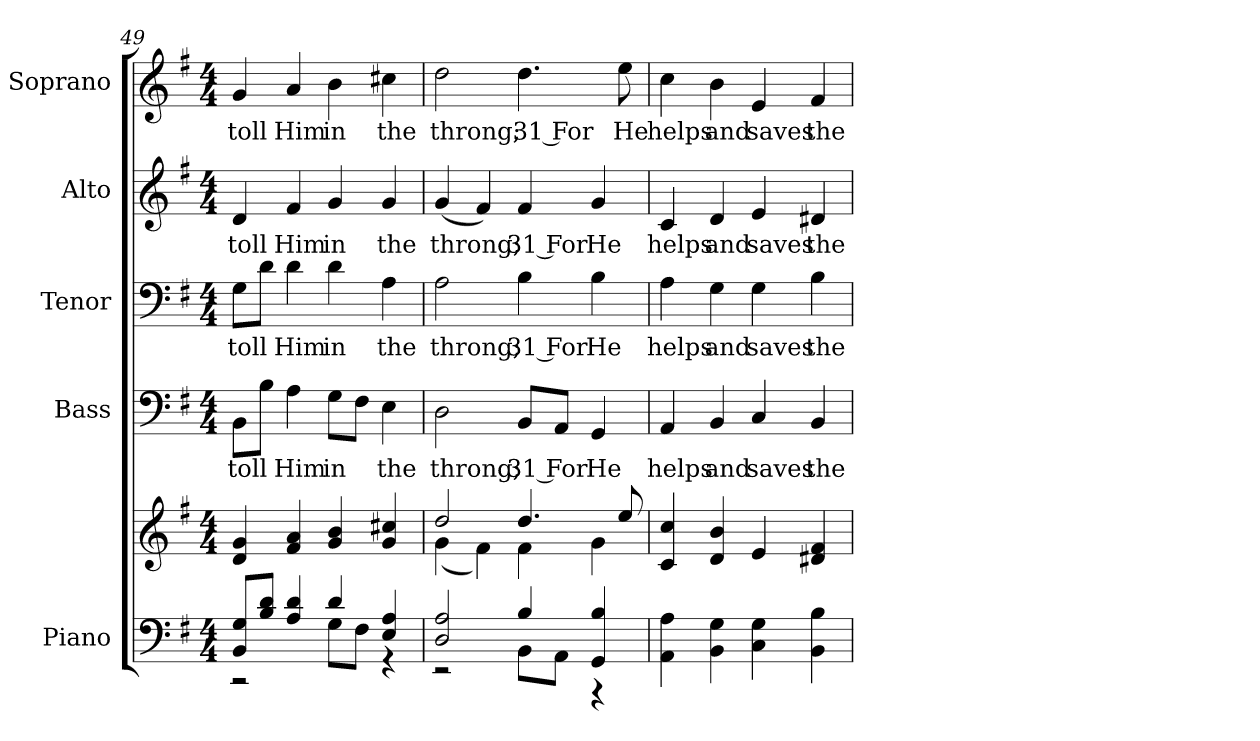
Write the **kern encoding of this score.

**kern	**kern	**kern	**text	**kern	**text	**kern	**text	**kern	**text
*part5	*part5	*part4	*part4	*part3	*part3	*part2	*part2	*part1	*part1
*staff6	*staff5	*staff4	*staff4	*staff3	*staff3	*staff2	*staff2	*staff1	*staff1
*I"Piano	*	*I"Bass	*	*I"Tenor	*	*I"Alto	*	*I"Soprano	*
*I'Pno.	*	*I'B.	*	*I'T.	*	*I'A.	*	*I'S.	*
!!LO:PB:g=z
*clefF4	*clefG2	*clefF4	*	*clefF4	*	*clefG2	*	*clefG2	*
*k[f#]	*k[f#]	*k[f#]	*	*k[f#]	*	*k[f#]	*	*k[f#]	*
*G:	*G:	*G:	*	*G:	*	*G:	*	*G:	*
*M4/4	*M4/4	*M4/4	*	*M4/4	*	*M4/4	*	*M4/4	*
=49	=49	=49	=49	=49	=49	=49	=49	=49	=49
*^	*	*	*	*	*	*	*	*	*
!	!	!	!	!LO:LY:b:color=#000000	!	!	!	!	!	!
!	!	!	!	!	!	!LO:LY:b:color=#000000	!	!	!	!
!	!	!	!	!	!	!	!	!LO:LY:b:color=#000000	!	!
!	!	!	!	!	!	!	!	!	!	!LO:LY:b:color=#000000
8BBi/ 8GiL	2r	4di/ 4gi	8BBi\L	toll	8Gi\L	toll	4di/	toll	4gi/	toll
8Bi/ 8diJ	.	.	8Bi\J	.	8di\J	.	.	.	.	.
!	!	!	!	!LO:LY:b:color=#000000	!	!	!	!	!	!
!	!	!	!	!	!	!LO:LY:b:color=#000000	!	!	!	!
!	!	!	!	!	!	!	!	!LO:LY:b:color=#000000	!	!
!	!	!	!	!	!	!	!	!	!	!LO:LY:b:color=#000000
4Ai/ 4di	.	4f#i/ 4ai	4Ai\	Him	4di\	Him	4f#i/	Him	4ai/	Him
!	!	!	!	!LO:LY:b:color=#000000	!	!	!	!	!	!
!	!	!	!	!	!	!LO:LY:b:color=#000000	!	!	!	!
!	!	!	!	!	!	!	!	!LO:LY:b:color=#000000	!	!
!	!	!	!	!	!	!	!	!	!	!LO:LY:b:color=#000000
4di/	8Gi\L	4gi/ 4bi	8Gi\L	in	4di\	in	4gi/	in	4bi\	in
.	8F#i\J	.	8F#i\J	.	.	.	.	.	.	.
!	!	!	!	!LO:LY:b:color=#000000	!	!	!	!	!	!
!	!	!	!	!	!	!LO:LY:b:color=#000000	!	!	!	!
!	!	!	!	!	!	!	!	!LO:LY:b:color=#000000	!	!
!	!	!	!	!	!	!	!	!	!	!LO:LY:b:color=#000000
4Ei/ 4Ai	4r	4gi/ 4cc#Xi	4Ei\	the	4Ai\	the	4gi/	the	4cc#Xi\	the
=50	=50	=50	=50	=50	=50	=50	=50	=50	=50	=50
*	*	*^	*	*	*	*	*	*	*	*
!	!	!	!	!	!LO:LY:b:color=#000000	!	!	!	!	!	!
!	!	!	!	!	!	!	!LO:LY:b:color=#000000	!	!	!	!
!	!	!	!	!	!	!	!	!	!LO:LY:b:color=#000000	!	!
!	!	!	!	!	!	!	!	!	!	!	!LO:LY:b:color=#000000
2Di/ 2Ai	2r	2ddi/	(4gi\	2Di\	throng;	2Ai\	throng;	(4gi/	throng;	2ddi\	throng;
.	.	.	4f#i\)	.	.	.	.	4f#i/)	.	.	.
!	!	!	!	!	!LO:LY:b:color=#000000	!	!	!	!	!	!
!	!	!	!	!	!	!	!LO:LY:b:color=#000000	!	!	!	!
!	!	!	!	!	!	!	!	!	!LO:LY:b:color=#000000	!	!
!	!	!	!	!	!	!	!	!	!	!	!LO:LY:b:color=#000000
4Bi/	8BBi\L	4.ddi/	4f#i\	8BBi/L	31 For	4Bi\	31 For	4f#i/	31 For	4.ddi\	31 For
.	8AAi\J	.	.	8AAi/J	.	.	.	.	.	.	.
!	!	!	!	!	!LO:LY:b:color=#000000	!	!	!	!	!	!
!	!	!	!	!	!	!	!LO:LY:b:color=#000000	!	!	!	!
!	!	!	!	!	!	!	!	!	!LO:LY:b:color=#000000	!	!
4GGi/ 4Bi	4r	.	4gi\	4GGi/	He	4Bi\	He	4gi/	He	.	.
!	!	!	!	!	!	!	!	!	!	!	!LO:LY:b:color=#000000
.	.	8eei/	.	.	.	.	.	.	.	8eei\	He
*v	*v	*	*	*	*	*	*	*	*	*	*
*	*v	*v	*	*	*	*	*	*	*	*
=51	=51	=51	=51	=51	=51	=51	=51	=51	=51
!	!	!	!LO:LY:b:color=#000000	!	!	!	!	!	!
!	!	!	!	!	!LO:LY:b:color=#000000	!	!	!	!
!	!	!	!	!	!	!	!LO:LY:b:color=#000000	!	!
!	!	!	!	!	!	!	!	!	!LO:LY:b:color=#000000
4AAi\ 4Ai	4ci/ 4cci	4AAi/	helps	4Ai\	helps	4ci/	helps	4cci\	helps
!	!	!	!LO:LY:b:color=#000000	!	!	!	!	!	!
!	!	!	!	!	!LO:LY:b:color=#000000	!	!	!	!
!	!	!	!	!	!	!	!LO:LY:b:color=#000000	!	!
!	!	!	!	!	!	!	!	!	!LO:LY:b:color=#000000
4BBi\ 4Gi	4di/ 4bi	4BBi/	and	4Gi\	and	4di/	and	4bi\	and
!	!	!	!LO:LY:b:color=#000000	!	!	!	!	!	!
!	!	!	!	!	!LO:LY:b:color=#000000	!	!	!	!
!	!	!	!	!	!	!	!LO:LY:b:color=#000000	!	!
!	!	!	!	!	!	!	!	!	!LO:LY:b:color=#000000
4Ci\ 4Gi	4ei/	4Ci/	saves	4Gi\	saves	4ei/	saves	4ei/	saves
!	!	!	!LO:LY:b:color=#000000	!	!	!	!	!	!
!	!	!	!	!	!LO:LY:b:color=#000000	!	!	!	!
!	!	!	!	!	!	!	!LO:LY:b:color=#000000	!	!
!	!	!	!	!	!	!	!	!	!LO:LY:b:color=#000000
4BBi\ 4Bi	4d#Xi/ 4f#i	4BBi/	the	4Bi\	the	4d#Xi/	the	4f#i/	the
=	=	=	=	=	=	=	=	=	=
*-	*-	*-	*-	*-	*-	*-	*-	*-	*-
